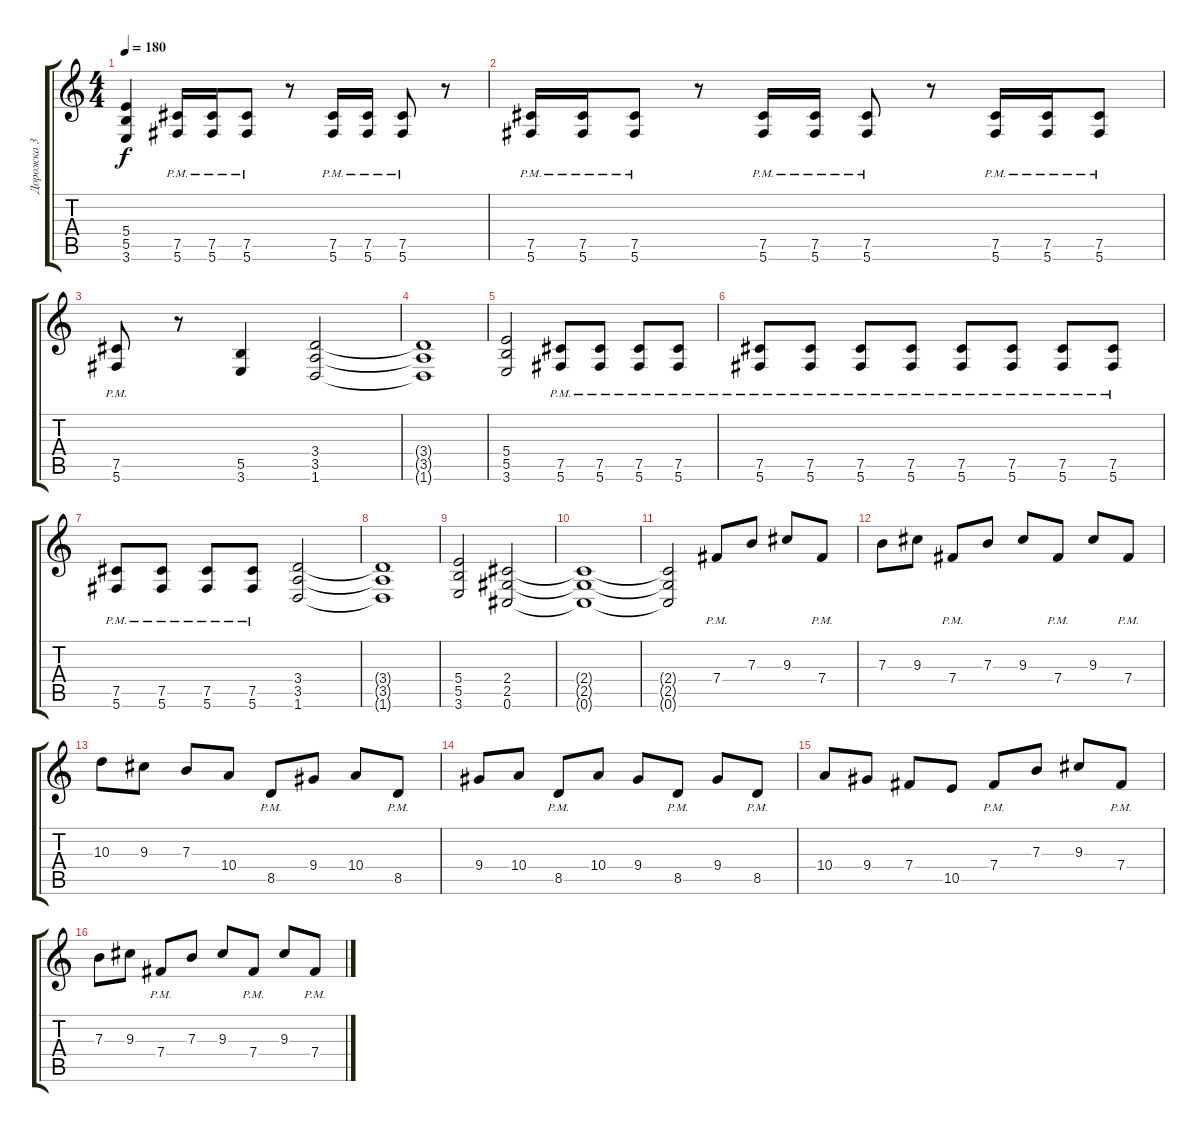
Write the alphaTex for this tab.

\track ("Дорожка 3" "Дорожка 3") {instrument overdrivenguitar}
\staff {score tabs}
\tuning (Db4 Ab3 E3 B2 Gb2 Db2) {hide}
\ts (4 4)
\tempo 180
\clef g2
\ks c
(5.4{t} 5.5{t} 3.6{t}).4{dy f} (7.5{pm} 5.6{pm}).16 (7.5{pm} 5.6{pm}).16 (7.5{pm} 5.6{pm}).8 r.8 (7.5{pm} 5.6{pm}).16 (7.5{pm} 5.6{pm}).16 (7.5{pm} 5.6{pm}).8 r.8 |
(7.5{pm} 5.6{pm}).16 (7.5{pm} 5.6{pm}).16 (7.5{pm} 5.6{pm}).8 r.8 (7.5{pm} 5.6{pm}).16 (7.5{pm} 5.6{pm}).16 (7.5{pm} 5.6{pm}).8 r.8 (7.5{pm} 5.6{pm}).16 (7.5{pm} 5.6{pm}).16 (7.5{pm} 5.6{pm}).8 |
(7.5{pm} 5.6{pm}).8 r.8 (5.5 3.6).4 (3.4 3.5 1.6).2 |
(3.4{t} 3.5{t} 1.6{t}).1 |
(5.4 5.5 3.6).2 (7.5{pm} 5.6{pm}).8 (7.5{pm} 5.6{pm}).8 (7.5{pm} 5.6{pm}).8 (7.5{pm} 5.6{pm}).8 |
(7.5{pm} 5.6{pm}).8 (7.5{pm} 5.6{pm}).8 (7.5{pm} 5.6{pm}).8 (7.5{pm} 5.6{pm}).8 (7.5{pm} 5.6{pm}).8 (7.5{pm} 5.6{pm}).8 (7.5{pm} 5.6{pm}).8 (7.5{pm} 5.6{pm}).8 |
(7.5{pm} 5.6{pm}).8 (7.5{pm} 5.6{pm}).8 (7.5{pm} 5.6{pm}).8 (7.5{pm} 5.6{pm}).8 (3.4 3.5 1.6).2 |
(3.4{t} 3.5{t} 1.6{t}).1 |
(5.4 5.5 3.6).2 (2.4 2.5 0.6).2 |
(2.4{t} 2.5{t} 0.6{t}).1 |
(2.4{t} 2.5{t} 0.6{t}).2 7.4{pm}.8 7.3.8 9.3.8 7.4{pm}.8 |
7.3.8 9.3.8 7.4{pm}.8 7.3.8 9.3.8 7.4{pm}.8 9.3.8 7.4{pm}.8 |
10.3.8 9.3.8 7.3.8 10.4.8 8.5{pm}.8 9.4.8 10.4.8 8.5{pm}.8 |
9.4.8 10.4.8 8.5{pm}.8 10.4.8 9.4.8 8.5{pm}.8 9.4.8 8.5{pm}.8 |
10.4.8 9.4.8 7.4.8 10.5.8 7.4{pm}.8 7.3.8 9.3.8 7.4{pm}.8 |
7.3.8 9.3.8 7.4{pm}.8 7.3.8 9.3.8 7.4{pm}.8 9.3.8 7.4{pm}.8
